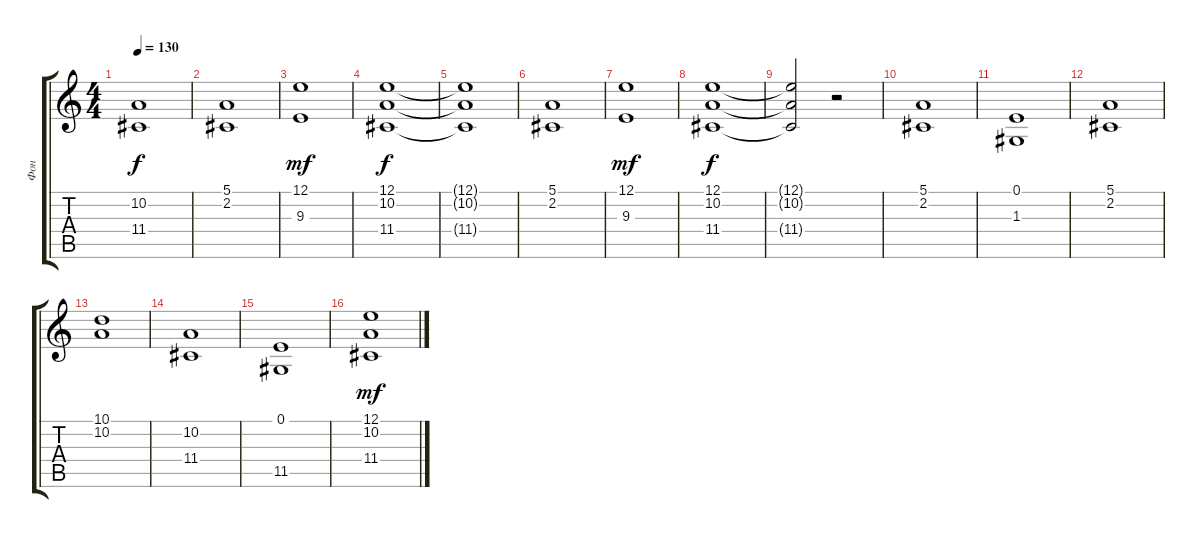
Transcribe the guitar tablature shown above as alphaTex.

\track ("Фон" "Фон") {instrument synthstrings1}
\staff {score tabs}
\tuning (E4 B3 G3 D3 A2 E2) {hide}
\ts (4 4)
\tempo 130
\clef g2
\ks c
(10.2{t} 11.4{t}).1{dy f} |
(5.1 2.2).1 |
(12.1 9.3).1{dy mf} |
(12.1 10.2 11.4).1{dy f} |
(12.1{t} 10.2{t} 11.4{t}).1 |
(5.1 2.2).1 |
(12.1 9.3).1{dy mf} |
(12.1 10.2 11.4).1{dy f} |
(12.1{t} 10.2{t} 11.4{t}).2 r.2 |
(5.1 2.2).1 |
(0.1 1.3).1 |
(5.1 2.2).1 |
(10.1 10.2).1 |
(10.2 11.4).1 |
(0.1 11.5).1 |
(12.1 10.2 11.4).1{dy mf}
